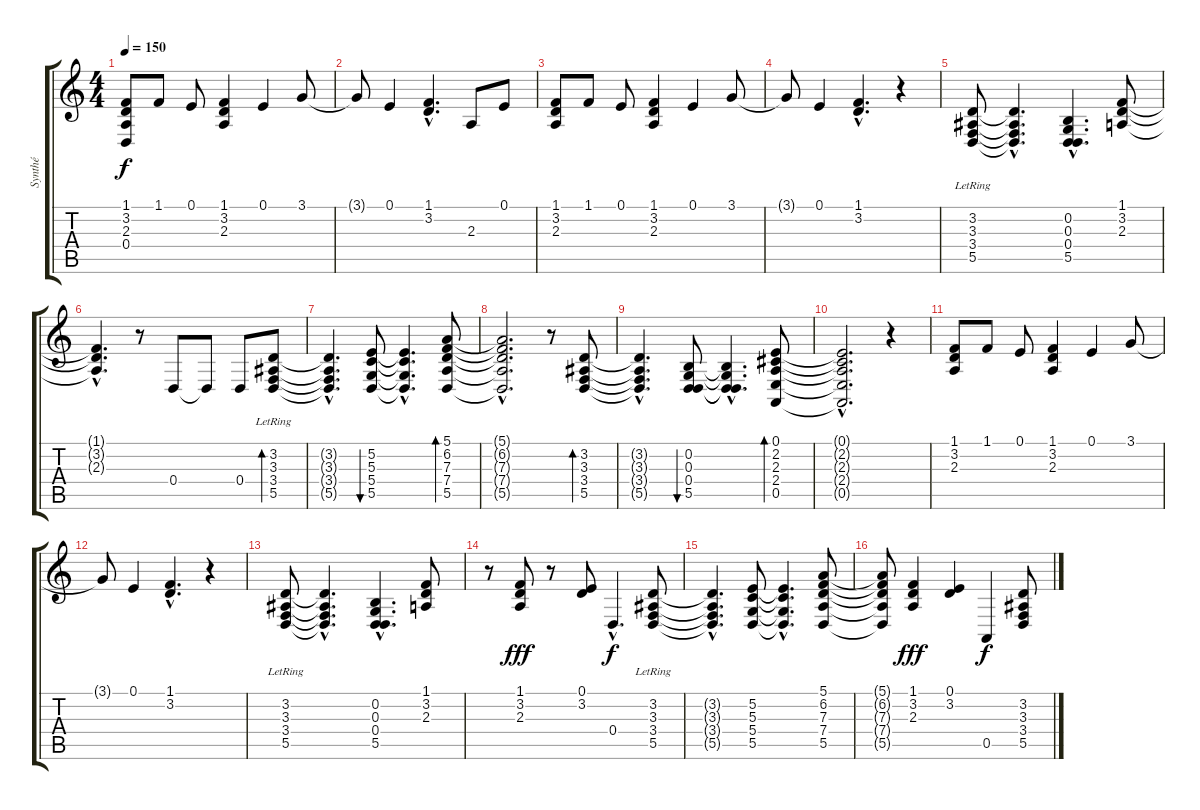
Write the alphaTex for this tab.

\track ("Synthé" "Synthé") {instrument pad3polysynth}
\staff {score tabs}
\tuning (E4 B3 G3 D3 A2 E2) {hide}
\ts (4 4)
\tempo 150
\clef g2
\ks c
(1.1 3.2 2.3 0.4).8{dy f instrument pad3polysynth} 1.1.8 0.1.8 (1.1 3.2 2.3).4 0.1.4 3.1.8 |
3.1{t}.8 0.1.4 (1.1{hac} 3.2{hac}).4{d} 2.3.8 0.1.8 |
(1.1 3.2 2.3).8 1.1.8 0.1.8 (1.1 3.2 2.3).4 0.1.4 3.1.8 |
3.1{t}.8 0.1.4 (1.1{hac} 3.2{hac}).4{d} r.4 |
(3.2 3.3 3.4 5.5{lr}).8 (3.2{hac t} 3.3{hac t} 3.4{hac t} 5.5{hac t}).4{d} (0.2{hac} 0.3{hac} 0.4{hac} 5.5{hac}).4{d} (1.1 3.2 2.3).8 |
(1.1{hac t} 3.2{hac t} 2.3{hac t}).4{d} r.8 0.4.8 0.4{t}.8 0.4.8 (3.2 3.3{lr} 3.4 5.5).8{bd 60} |
(3.2{hac t} 3.3{hac t} 3.4{hac t} 5.5{hac t}).4{d} (5.2 5.3 5.4 5.5).8{bu 60} (5.2{hac t} 5.3{hac t} 5.4{hac t} 5.5{hac t}).4{d} (5.1 6.2 7.3 7.4 5.5).8{bd 60} |
(5.1{hac t} 6.2{hac t} 7.3{hac t} 7.4{hac t} 5.5{hac t}).2{d} r.8 (3.2 3.3 3.4 5.5).8{bd 60} |
(3.2{hac t} 3.3{hac t} 3.4{hac t} 5.5{hac t}).4{d} (0.2 0.3 0.4 5.5).8{bu 60} (0.2{hac t} 0.3{hac t} 0.4{hac t} 5.5{hac t}).4{d} (0.1 2.2 2.3 2.4 0.5).8{bd 60} |
(0.1{hac t} 2.2{hac t} 2.3{hac t} 2.4{hac t} 0.5{hac t}).2{d} r.4 |
(1.1 3.2 2.3).8 1.1.8 0.1.8 (1.1 3.2 2.3).4 0.1.4 3.1.8 |
3.1{t}.8 0.1.4 (1.1{hac} 3.2{hac}).4{d} r.4 |
(3.2 3.3 3.4 5.5{lr}).8 (3.2{hac t} 3.3{hac t} 3.4{hac t} 5.5{hac t}).4{d} (0.2{hac} 0.3{hac} 0.4{hac} 5.5{hac}).4{d} (1.1 3.2 2.3).8 |
r.8 (1.1 3.2 2.3).8{dy fff volume 12} r.8 (0.1 3.2).8 0.4{hac}.4{d dy f volume 10} (3.2 3.3{lr} 3.4 5.5).8 |
(3.2{hac t} 3.3{hac t} 3.4{hac t} 5.5{hac t}).4{d} (5.2 5.3 5.4 5.5).8 (5.2{hac t} 5.3{hac t} 5.4{hac t} 5.5{hac t}).4{d} (5.1 6.2 7.3 7.4 5.5).8 |
(5.1{t} 6.2{t} 7.3{t} 7.4{t} 5.5{t}).8 (1.1 3.2 2.3).4{dy fff volume 12} (0.1 3.2).4 0.5.4{dy f volume 10} (3.2 3.3 3.4 5.5).8
